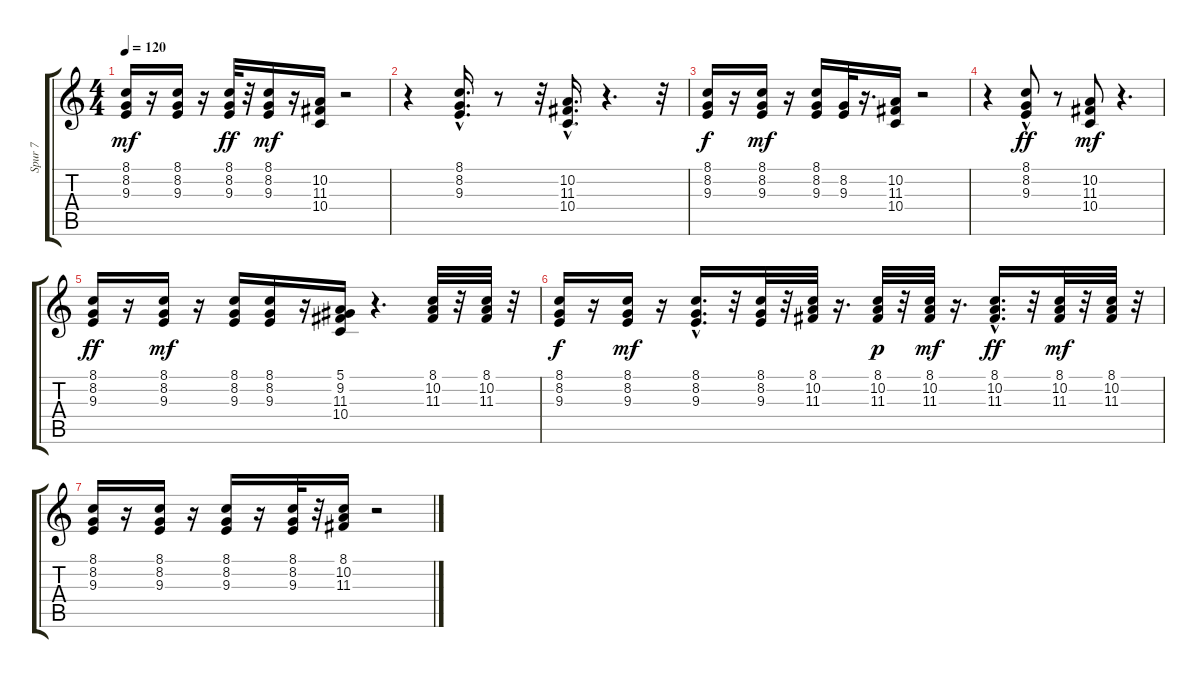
\track ("Spur 7" "Spur 7") {instrument voiceoohs}
\staff {score tabs}
\tuning (E4 B3 G3 D3 A2 E2) {hide}
\ts (4 4)
\tempo 120
\clef g2
\ks c
(8.1 8.2 9.3).16{dy mf} r.16 (8.1 8.2 9.3).16 r.16 (8.1 8.2 9.3).32{dy ff} r.32 (8.1 8.2 9.3).16{dy mf} r.16 (10.2 11.3 10.4).16 r.2 |
r.4 (8.1{hac} 8.2{hac} 9.3{hac}).16{d} r.8 r.32 (10.2{hac} 11.3{hac} 10.4{hac}).16{d} r.4{d} r.32 |
(8.1 8.2 9.3).16{dy f} r.16 (8.1 8.2 9.3).16{dy mf} r.16 (8.1 8.2 9.3).16 (8.2 9.3).32 r.16{d} (10.2 11.3 10.4).16 r.2 |
r.4 (8.1{hac} 8.2{hac} 9.3).8{dy ff} r.8 (10.2 11.3 10.4).8{dy mf} r.4{d} |
(8.1 8.2 9.3).16{dy ff} r.16 (8.1 8.2 9.3).16{dy mf} r.16 (8.1 8.2 9.3).16 (8.1 8.2 9.3).16 r.16 (5.1 9.2 11.3 10.4).16 r.4{d} (8.1 10.2 11.3).32 r.32 (8.1 10.2 11.3).32 r.32 |
(8.1 8.2 9.3).16{dy f} r.16 (8.1 8.2 9.3).16{dy mf} r.16 (8.1{hac} 8.2 9.3).16{d} r.32 (8.1 8.2 9.3).32 r.32 (8.1 10.2 11.3).32 r.16{d} (8.1 10.2 11.3).32{dy p} r.32 (8.1 10.2 11.3).32{dy mf} r.16{d} (8.1{hac} 10.2 11.3).16{d dy ff} r.32 (8.1 10.2 11.3).32{dy mf} r.32 (8.1 10.2 11.3).32 r.32 |
(8.1 8.2 9.3).16 r.16 (8.1 8.2 9.3).16 r.16 (8.1 8.2 9.3).16 r.16 (8.1 8.2 9.3).32 r.32 (8.1 10.2 11.3).16 r.2
